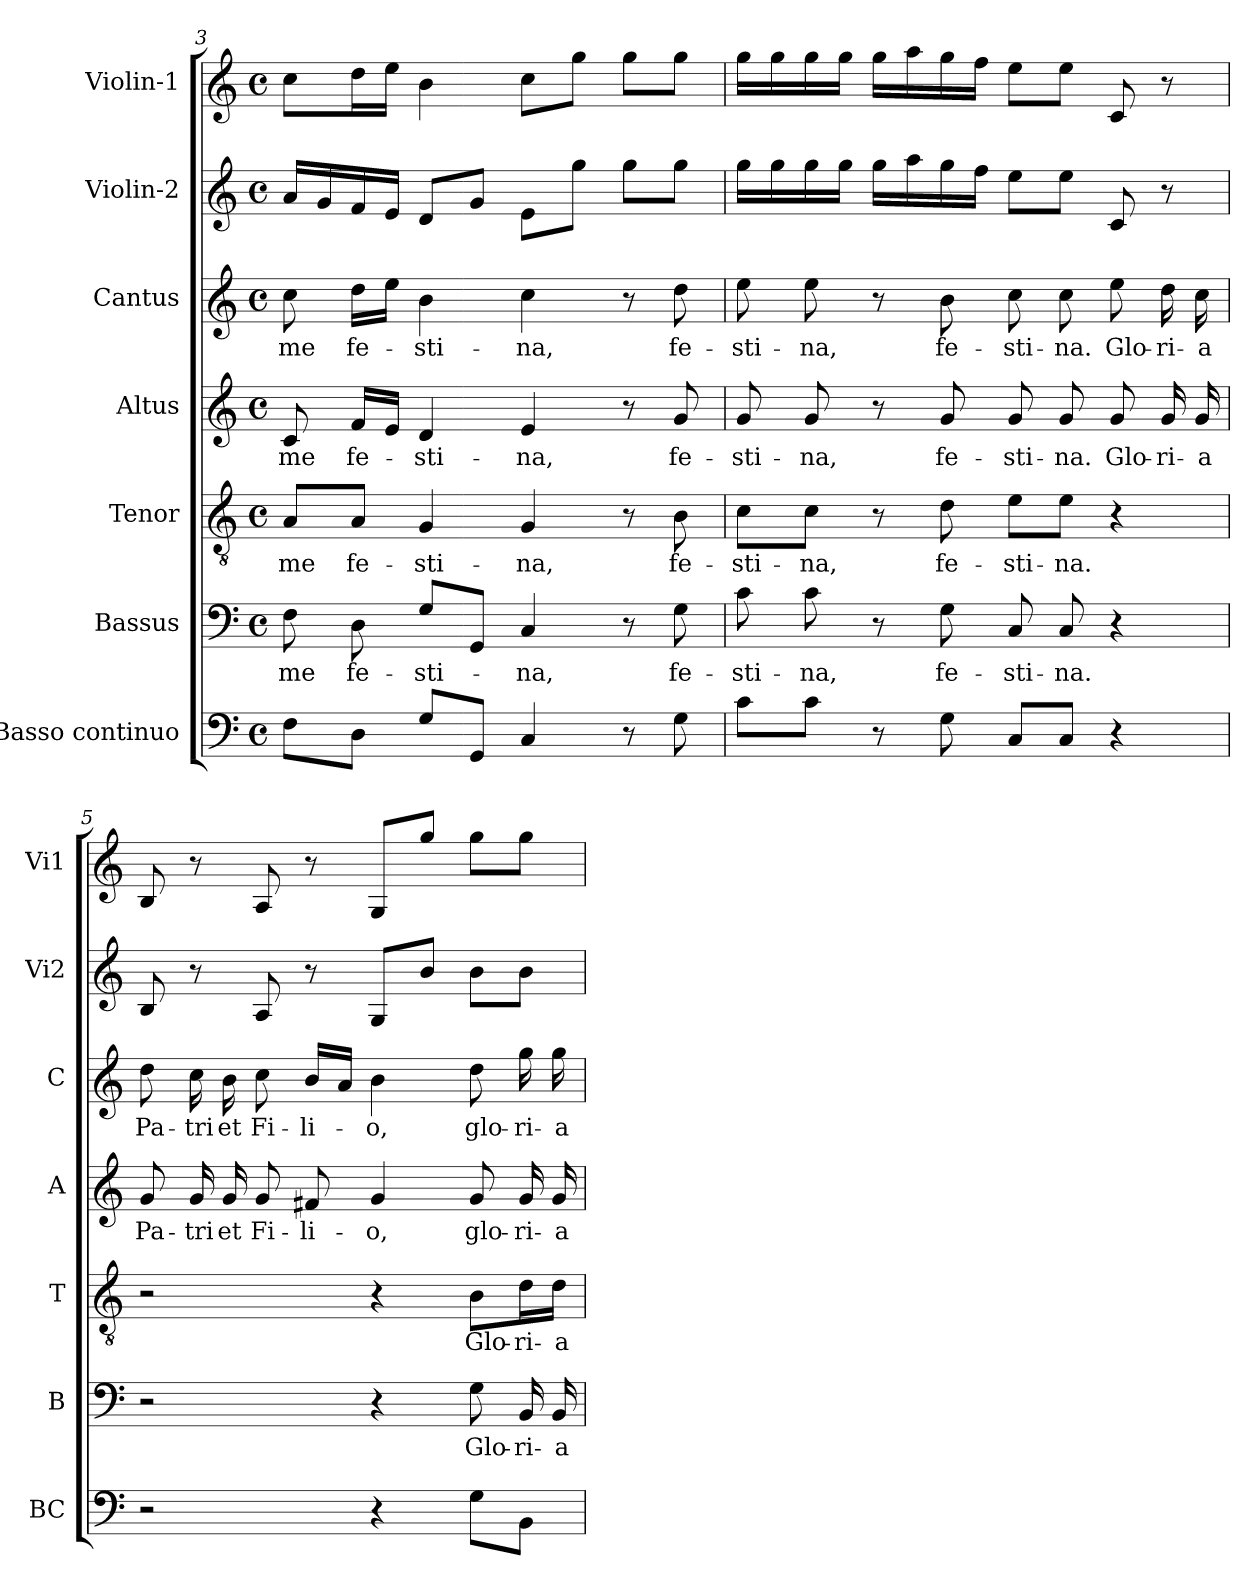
**kern	**kern	**text	**kern	**text	**kern	**text	**kern	**text	**kern	**kern
*part7	*part6	*part6	*part5	*part5	*part4	*part4	*part3	*part3	*part2	*part1
*staff7	*staff6	*staff6	*staff5	*staff5	*staff4	*staff4	*staff3	*staff3	*staff2	*staff1
*I"Basso continuo	*I"Bassus	*	*I"Tenor	*	*I"Altus	*	*I"Cantus	*	*I"Violin-2	*I"Violin-1
*I'BC	*I'B	*	*I'T	*	*I'A	*	*I'C	*	*I'Vi2	*I'Vi1
!!LO:PB:g=z
*clefF4	*clefF4	*	*clefGv2	*	*clefG2	*	*clefG2	*	*clefG2	*clefG2
*k[]	*k[]	*	*k[]	*	*k[]	*	*k[]	*	*k[]	*k[]
*C:	*C:	*	*C:	*	*C:	*	*C:	*	*C:	*C:
*M4/4	*M4/4	*	*M4/4	*	*M4/4	*	*M4/4	*	*M4/4	*M4/4
*met(c)	*met(c)	*	*met(c)	*	*met(c)	*	*met(c)	*	*met(c)	*met(c)
=3	=3	=3	=3	=3	=3	=3	=3	=3	=3	=3
!	!	!LO:LY:b	!	!	!	!	!	!	!	!
!	!	!	!	!LO:LY:b	!	!	!	!	!	!
!	!	!	!	!	!	!LO:LY:b	!	!	!	!
!	!	!	!	!	!	!	!	!LO:LY:b	!	!
8F\L	8F\	me	8A/L	me	8c/	me	8cc\	me	16a/LL	8cc\L
.	.	.	.	.	.	.	.	.	16g/	.
!	!	!LO:LY:b	!	!	!	!	!	!	!	!
!	!	!	!	!LO:LY:b	!	!	!	!	!	!
!	!	!	!	!	!	!LO:LY:b	!	!	!	!
!	!	!	!	!	!	!	!	!LO:LY:b	!	!
8D\J	8D\	fe-	8A/J	fe-	16f/LL	fe-	16dd\LL	fe-	16f/	16dd\L
.	.	.	.	.	16e/JJ	.	16ee\JJ	.	16e/JJ	16ee\JJ
!	!	!LO:LY:b	!	!	!	!	!	!	!	!
!	!	!	!	!LO:LY:b	!	!	!	!	!	!
!	!	!	!	!	!	!LO:LY:b	!	!	!	!
!	!	!	!	!	!	!	!	!LO:LY:b	!	!
8G/L	8G/L	-sti-	4G/	-sti-	4d/	-sti-	4b\	-sti-	8d/L	4b\
8GG/J	8GG/J	.	.	.	.	.	.	.	8g/J	.
!	!	!LO:LY:b	!	!	!	!	!	!	!	!
!	!	!	!	!LO:LY:b	!	!	!	!	!	!
!	!	!	!	!	!	!LO:LY:b	!	!	!	!
!	!	!	!	!	!	!	!	!LO:LY:b	!	!
4C/	4C/	-na,	4G/	-na,	4e/	-na,	4cc\	-na,	8e\L	8cc\L
.	.	.	.	.	.	.	.	.	8gg\J	8gg\J
8r	8r	.	8r	.	8r	.	8r	.	8gg\L	8gg\L
!	!	!LO:LY:b	!	!	!	!	!	!	!	!
!	!	!	!	!LO:LY:b	!	!	!	!	!	!
!	!	!	!	!	!	!LO:LY:b	!	!	!	!
!	!	!	!	!	!	!	!	!LO:LY:b	!	!
8G\	8G\	fe-	8B\	fe-	8g/	fe-	8dd\	fe-	8gg\J	8gg\J
=4	=4	=4	=4	=4	=4	=4	=4	=4	=4	=4
!	!	!LO:LY:b	!	!	!	!	!	!	!	!
!	!	!	!	!LO:LY:b	!	!	!	!	!	!
!	!	!	!	!	!	!LO:LY:b	!	!	!	!
!	!	!	!	!	!	!	!	!LO:LY:b	!	!
8c\L	8c\	-sti-	8c\L	-sti-	8g/	-sti-	8ee\	-sti-	16gg\LL	16gg\LL
.	.	.	.	.	.	.	.	.	16gg\	16gg\
!	!	!LO:LY:b	!	!	!	!	!	!	!	!
!	!	!	!	!LO:LY:b	!	!	!	!	!	!
!	!	!	!	!	!	!LO:LY:b	!	!	!	!
!	!	!	!	!	!	!	!	!LO:LY:b	!	!
8c\J	8c\	-na,	8c\J	-na,	8g/	-na,	8ee\	-na,	16gg\	16gg\
.	.	.	.	.	.	.	.	.	16gg\JJ	16gg\JJ
8r	8r	.	8r	.	8r	.	8r	.	16gg\LL	16gg\LL
.	.	.	.	.	.	.	.	.	16aa\	16aa\
!	!	!LO:LY:b	!	!	!	!	!	!	!	!
!	!	!	!	!LO:LY:b	!	!	!	!	!	!
!	!	!	!	!	!	!LO:LY:b	!	!	!	!
!	!	!	!	!	!	!	!	!LO:LY:b	!	!
8G\	8G\	fe-	8d\	fe-	8g/	fe-	8b\	fe-	16gg\	16gg\
.	.	.	.	.	.	.	.	.	16ff\JJ	16ff\JJ
!	!	!LO:LY:b	!	!	!	!	!	!	!	!
!	!	!	!	!LO:LY:b	!	!	!	!	!	!
!	!	!	!	!	!	!LO:LY:b	!	!	!	!
!	!	!	!	!	!	!	!	!LO:LY:b	!	!
8C/L	8C/	-sti-	8e\L	-sti-	8g/	-sti-	8cc\	-sti-	8ee\L	8ee\L
!	!	!LO:LY:b	!	!	!	!	!	!	!	!
!	!	!	!	!LO:LY:b	!	!	!	!	!	!
!	!	!	!	!	!	!LO:LY:b	!	!	!	!
!	!	!	!	!	!	!	!	!LO:LY:b	!	!
8C/J	8C/	-na.	8e\J	-na.	8g/	-na.	8cc\	-na.	8ee\J	8ee\J
!	!	!	!	!	!	!LO:LY:b	!	!	!	!
!	!	!	!	!	!	!	!	!LO:LY:b	!	!
4r	4r	.	4r	.	8g/	Glo-	8ee\	Glo-	8c/	8c/
!	!	!	!	!	!	!LO:LY:b	!	!	!	!
!	!	!	!	!	!	!	!	!LO:LY:b	!	!
.	.	.	.	.	16g/	-ri-	16dd\	-ri-	8r	8r
!	!	!	!	!	!	!LO:LY:b	!	!	!	!
!	!	!	!	!	!	!	!	!LO:LY:b	!	!
.	.	.	.	.	16g/	-a	16cc\	-a	.	.
=5	=5	=5	=5	=5	=5	=5	=5	=5	=5	=5
!	!	!	!	!	!	!LO:LY:b	!	!	!	!
!	!	!	!	!	!	!	!	!LO:LY:b	!	!
2r	2r	.	2r	.	8g/	Pa-	8dd\	Pa-	8B/	8B/
!	!	!	!	!	!	!LO:LY:b	!	!	!	!
!	!	!	!	!	!	!	!	!LO:LY:b	!	!
.	.	.	.	.	16g/	-tri	16cc\	-tri	8r	8r
!	!	!	!	!	!	!LO:LY:b	!	!	!	!
!	!	!	!	!	!	!	!	!LO:LY:b	!	!
.	.	.	.	.	16g/	et	16b\	et	.	.
!	!	!	!	!	!	!LO:LY:b	!	!	!	!
!	!	!	!	!	!	!	!	!LO:LY:b	!	!
.	.	.	.	.	8g/	Fi-	8cc\	Fi-	8A/	8A/
!	!	!	!	!	!	!LO:LY:b	!	!	!	!
!	!	!	!	!	!	!	!	!LO:LY:b	!	!
.	.	.	.	.	8f#X/	-li-	16b/LL	-li-	8r	8r
.	.	.	.	.	.	.	16a/JJ	.	.	.
!	!	!	!	!	!	!LO:LY:b	!	!	!	!
!	!	!	!	!	!	!	!	!LO:LY:b	!	!
4r	4r	.	4r	.	4g/	-o,	4b\	-o,	8G/L	8G/L
.	.	.	.	.	.	.	.	.	8b/J	8gg/J
!	!	!LO:LY:b	!	!	!	!	!	!	!	!
!	!	!	!	!LO:LY:b	!	!	!	!	!	!
!	!	!	!	!	!	!LO:LY:b	!	!	!	!
!	!	!	!	!	!	!	!	!LO:LY:b	!	!
8G\L	8G\	Glo-	8B\L	Glo-	8g/	glo-	8dd\	glo-	8b\L	8gg\L
!	!	!LO:LY:b	!	!	!	!	!	!	!	!
!	!	!	!	!LO:LY:b	!	!	!	!	!	!
!	!	!	!	!	!	!LO:LY:b	!	!	!	!
!	!	!	!	!	!	!	!	!LO:LY:b	!	!
8BB\J	16BB/	-ri-	16d\L	-ri-	16g/	-ri-	16gg\	-ri-	8b\J	8gg\J
!	!	!LO:LY:b	!	!	!	!	!	!	!	!
!	!	!	!	!LO:LY:b	!	!	!	!	!	!
!	!	!	!	!	!	!LO:LY:b	!	!	!	!
!	!	!	!	!	!	!	!	!LO:LY:b	!	!
.	16BB/	-a	16d\JJ	-a	16g/	-a	16gg\	-a	.	.
=	=	=	=	=	=	=	=	=	=	=
*-	*-	*-	*-	*-	*-	*-	*-	*-	*-	*-
